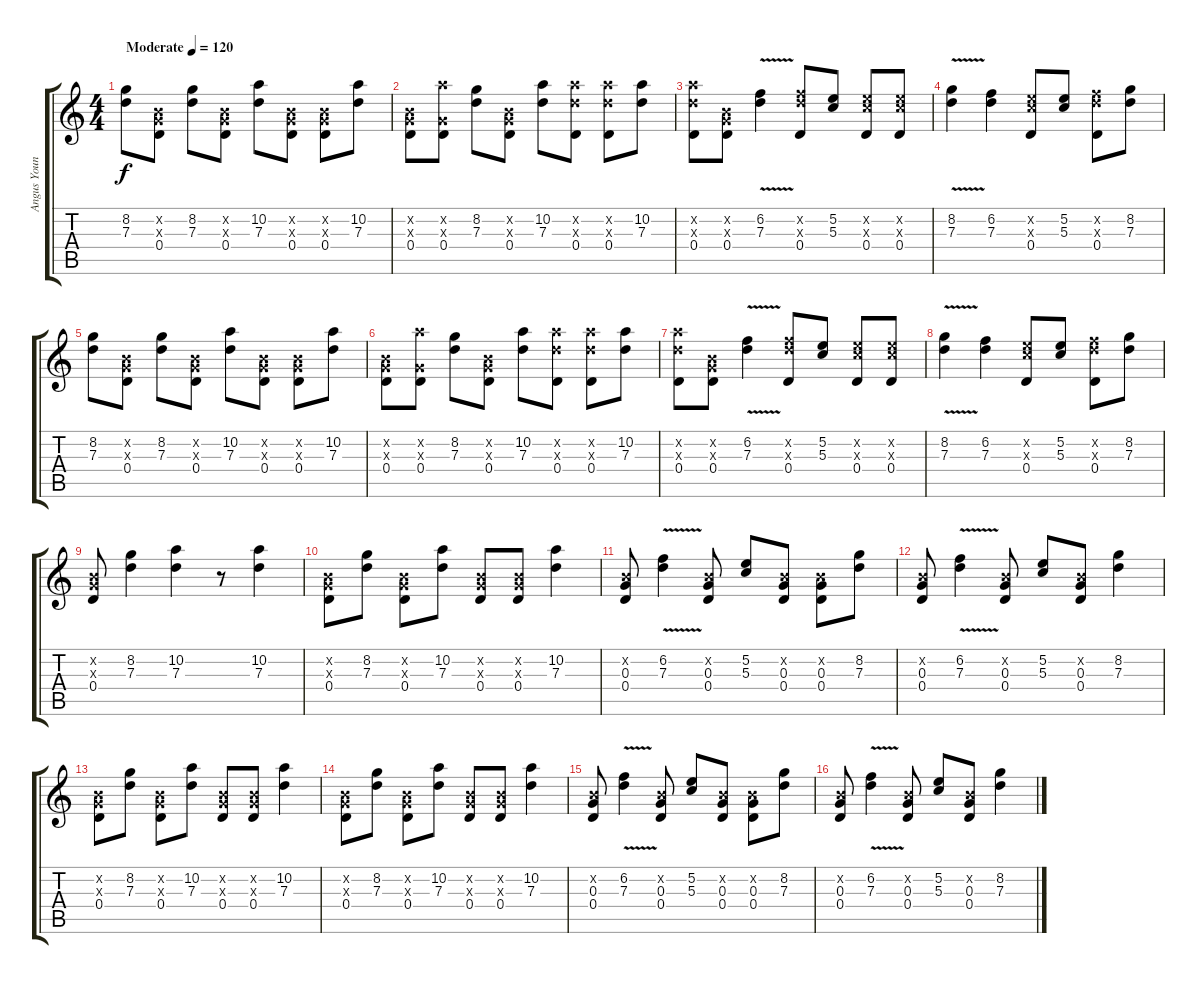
\track ("Angus Young" "Angus Youn") {instrument overdrivenguitar}
\staff {score tabs}
\tuning (E4 B3 G3 D3 A2 E2) {hide}
\ts (4 4)
\tempo (120 "Moderate")
\clef g2
\ks c
(8.2 7.3).8{dy f instrument overdrivenguitar} (0.2{x} 0.3{x} 0.4).8 (8.2 7.3).8 (0.2{x} 0.3{x} 0.4).8 (10.2 7.3).8 (0.2{x} 0.3{x} 0.4).8 (0.2{x} 0.3{x} 0.4).8 (10.2 7.3).8 |
(0.2{x} 0.3{x} 0.4).8 (10.2{x} 0.3{x} 0.4).8 (8.2 7.3).8 (0.2{x} 0.3{x} 0.4).8 (10.2 7.3).8 (10.2{x} 7.3{x} 0.4).8 (10.2{x} 7.3{x} 0.4).8 (10.2 7.3).8 |
(10.2{x} 7.3{x} 0.4).8 (0.2{x} 0.3{x} 0.4).8 (6.2{v} 7.3).4 (6.2{x} 7.3{x} 0.4).8 (5.2 5.3).8 (5.2{x} 5.3{x} 0.4).8 (5.2{x} 5.3{x} 0.4).8 |
(8.2{v} 7.3).4 (6.2 7.3).4 (5.2{x} 5.3{x} 0.4).8 (5.2 5.3).8 (6.2{x} 7.3{x} 0.4).8 (8.2 7.3).8 |
(8.2 7.3).8 (0.2{x} 0.3{x} 0.4).8 (8.2 7.3).8 (0.2{x} 0.3{x} 0.4).8 (10.2 7.3).8 (0.2{x} 0.3{x} 0.4).8 (0.2{x} 0.3{x} 0.4).8 (10.2 7.3).8 |
(0.2{x} 0.3{x} 0.4).8 (10.2{x} 0.3{x} 0.4).8 (8.2 7.3).8 (0.2{x} 0.3{x} 0.4).8 (10.2 7.3).8 (10.2{x} 7.3{x} 0.4).8 (10.2{x} 7.3{x} 0.4).8 (10.2 7.3).8 |
(10.2{x} 7.3{x} 0.4).8 (0.2{x} 0.3{x} 0.4).8 (6.2{v} 7.3).4 (6.2{x} 7.3{x} 0.4).8 (5.2 5.3).8 (5.2{x} 5.3{x} 0.4).8 (5.2{x} 5.3{x} 0.4).8 |
(8.2{v} 7.3).4 (6.2 7.3).4 (5.2{x} 5.3{x} 0.4).8 (5.2 5.3).8 (6.2{x} 7.3{x} 0.4).8 (8.2 7.3).8 |
(0.2{x} 0.3{x} 0.4).8 (8.2 7.3).4 (10.2 7.3).4 r.8 (10.2 7.3).4 |
(0.2{x} 0.3{x} 0.4).8 (8.2 7.3).8 (0.2{x} 0.3{x} 0.4).8 (10.2 7.3).8 (0.2{x} 0.3{x} 0.4).8 (0.2{x} 0.3{x} 0.4).8 (10.2 7.3).4 |
(0.2{x} 0.3 0.4).8 (6.2{v} 7.3).4 (0.2{x} 0.3 0.4).8 (5.2 5.3).8 (0.2{x} 0.3 0.4).8 (0.2{x} 0.3 0.4).8 (8.2 7.3).8 |
(0.2{x} 0.3 0.4).8 (6.2{v} 7.3).4 (0.2{x} 0.3 0.4).8 (5.2 5.3).8 (0.2{x} 0.3 0.4).8 (8.2 7.3).4 |
(0.2{x} 0.3{x} 0.4).8 (8.2 7.3).8 (0.2{x} 0.3{x} 0.4).8 (10.2 7.3).8 (0.2{x} 0.3{x} 0.4).8 (0.2{x} 0.3{x} 0.4).8 (10.2 7.3).4 |
(0.2{x} 0.3{x} 0.4).8 (8.2 7.3).8 (0.2{x} 0.3{x} 0.4).8 (10.2 7.3).8 (0.2{x} 0.3{x} 0.4).8 (0.2{x} 0.3{x} 0.4).8 (10.2 7.3).4 |
(0.2{x} 0.3 0.4).8 (6.2{v} 7.3).4 (0.2{x} 0.3 0.4).8 (5.2 5.3).8 (0.2{x} 0.3 0.4).8 (0.2{x} 0.3 0.4).8 (8.2 7.3).8 |
(0.2{x} 0.3 0.4).8 (6.2{v} 7.3).4 (0.2{x} 0.3 0.4).8 (5.2 5.3).8 (0.2{x} 0.3 0.4).8 (8.2 7.3).4
